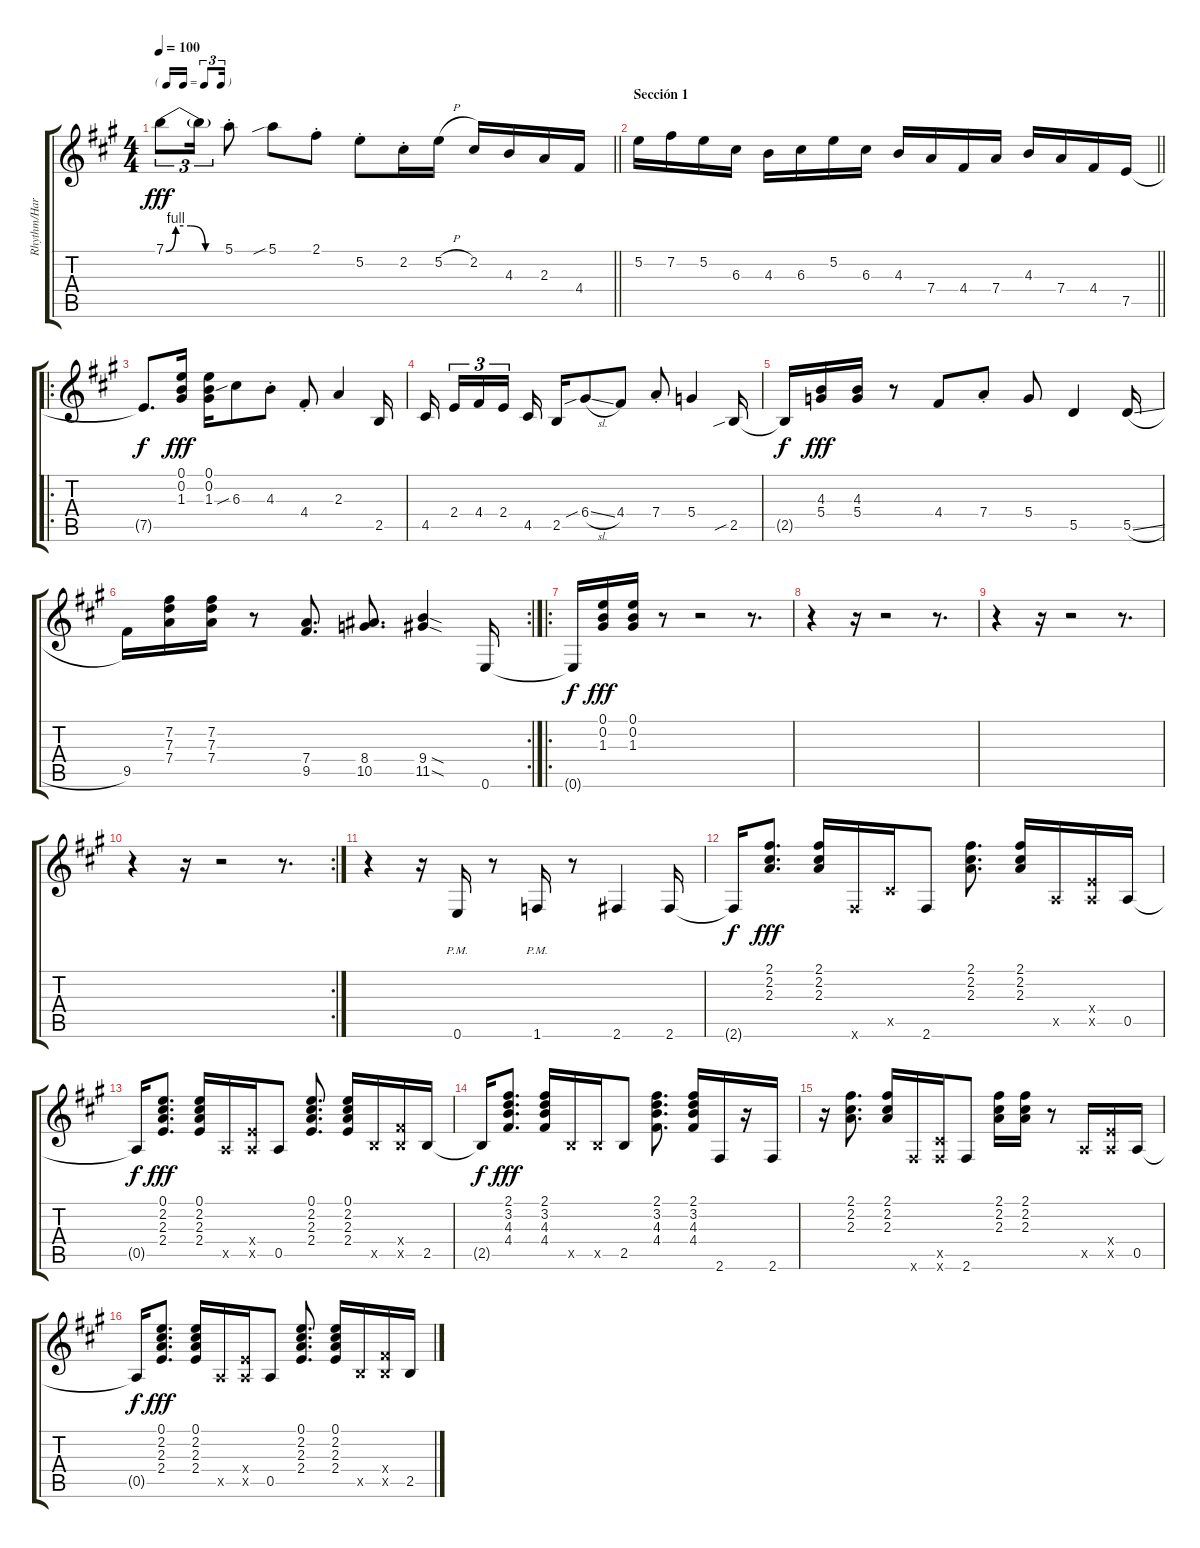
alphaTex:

\track ("Rhythm/Harmony" "Rhythm/Har") {instrument acousticguitarnylon}
\staff {score tabs}
\tuning (E4 B3 G3 D3 A2 E2) {hide}
\ts (4 4)
\tf triplet16th
\tempo 100
\clef g2
\barLineRight lightlight
\ks a
7.1{be (custom 0 0 10 4 25 4 40 0 60 0)}.8{tu (3 2) dy fff instrument acousticguitarnylon} 7.1{t}.16{tu (3 2)} 5.1{st}.8 5.1{sib}.8 2.1{st}.8 5.2{st}.8 2.2{st}.16 5.2{h}.16 2.2.16 4.3.16 2.3.16 4.4.16 |
\section ("" "Sección 1")
\barLineRight lightlight
5.2.16 7.2.16 5.2.16 6.3.16 4.3.16 6.3.16 5.2.16 6.3.16 4.3.16 7.4.16 4.4.16 7.4.16 4.3.16 7.4.16 4.4.16 7.5.16 |
\ro
7.5{t}.8{d dy f} (0.1 0.2 1.3).16{dy fff} (0.1 0.2 1.3).16 6.3{sib}.8 4.3{st}.8 4.4{st}.8 2.3.4 2.5.16 |
4.5.16{beam splitsecondary} 2.4.16{tu (3 2)} 4.4.16{tu (3 2)} 2.4.16{tu (3 2) beam splitsecondary} 4.5.16 2.5.16 6.4{sib sl}.8 4.4.8 7.4{st}.8 5.4.4 2.5{sib}.16 |
2.5{t}.16{dy f} (4.3 5.4).16{dy fff} (4.3 5.4).16 r.8 4.4.8 7.4{st}.8 5.4.8 5.5.4 5.5{sl}.16 |
\rc 2
9.5.16 (7.2 7.3 7.4).16 (7.2 7.3 7.4).16 r.8 (7.4 9.5).8{d} (8.4 10.5).8{d} (9.4{sod} 11.5{sod}).4 0.6.16 |
\ro
0.6{t}.16{dy f} (0.1 0.2 1.3).16{dy fff} (0.1 0.2 1.3).16 r.8 r.2 r.8{d} |
r.4 r.16 r.2 r.8{d} |
r.4 r.16 r.2 r.8{d} |
\rc 2
r.4 r.16 r.2 r.8{d} |
r.4 r.16 0.6{pm}.16 r.8 1.6{pm}.16 r.8 2.6.4 2.6.16 |
2.6{t}.16{dy f} (2.1 2.2 2.3).8{d dy fff} (2.1 2.2 2.3).16 2.6{x}.16 4.5{x}.16 2.6.8 (2.1 2.2 2.3).8{d} (2.1 2.2 2.3).16 0.5{x}.16 (2.4{x} 0.5{x}).16 0.5.16 |
0.5{t}.16{dy f} (0.1 2.2 2.3 2.4).8{d dy fff} (0.1 2.2 2.3 2.4).16 0.5{x}.16 (2.4{x} 0.5{x}).16 0.5.8 (0.1 2.2 2.3 2.4).8{d} (0.1 2.2 2.3 2.4).16 2.5{x}.16 (4.4{x} 2.5{x}).16 2.5.16 |
2.5{t}.16{dy f} (2.1 3.2 4.3 4.4).8{d dy fff} (2.1 3.2 4.3 4.4).16 2.5{x}.16 2.5{x}.16 2.5.8 (2.1 3.2 4.3 4.4).8{d} (2.1 3.2 4.3 4.4).16 2.6.16 r.16 2.6.16 |
r.16 (2.1 2.2 2.3).8{d} (2.1 2.2 2.3).16 2.6{x}.16 (4.5{x} 2.6{x}).16 2.6.8 (2.1 2.2 2.3).16 (2.1 2.2 2.3).16 r.8 0.5{x}.16 (2.4{x} 0.5{x}).16 0.5.16 |
0.5{t}.16{dy f} (0.1 2.2 2.3 2.4).8{d dy fff} (0.1 2.2 2.3 2.4).16 0.5{x}.16 (2.4{x} 0.5{x}).16 0.5.8 (0.1 2.2 2.3 2.4).8{d} (0.1 2.2 2.3 2.4).16 2.5{x}.16 (4.4{x} 2.5{x}).16 2.5.16
